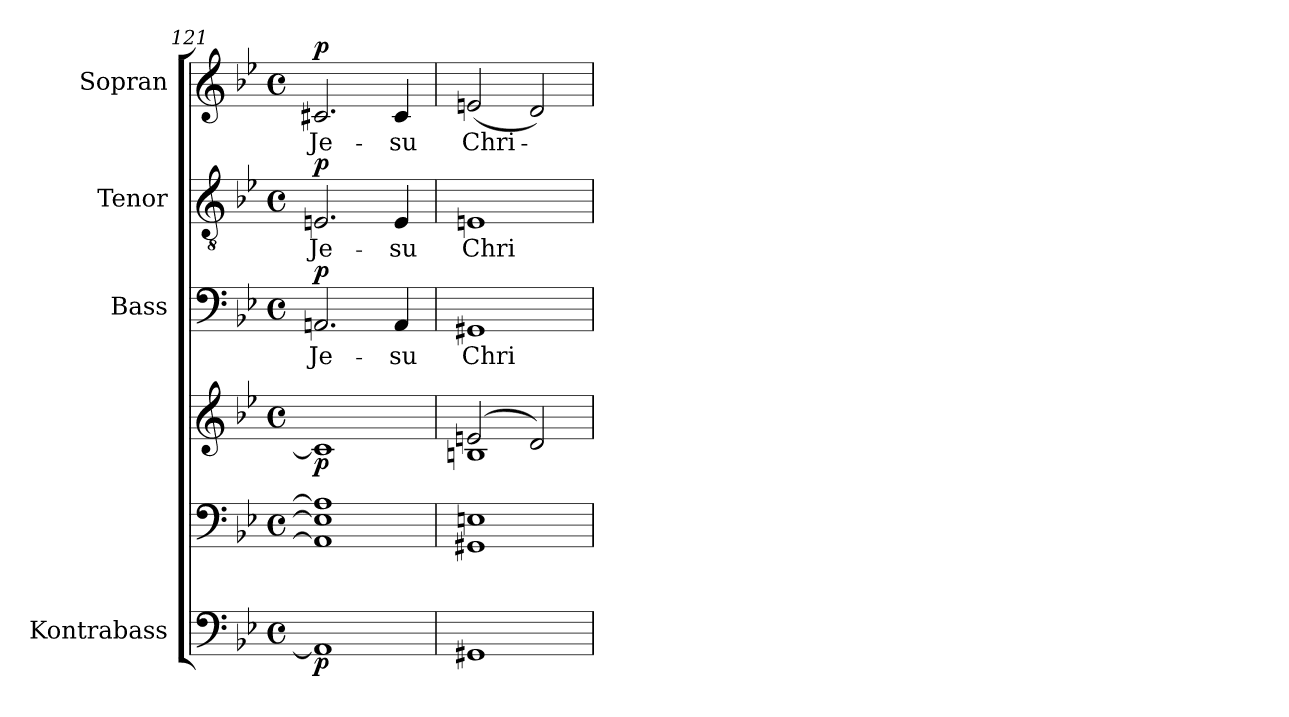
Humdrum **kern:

**kern	**dynam	**kern	**kern	**dynam	**kern	**text	**dynam	**kern	**text	**dynam	**kern	**text	**dynam
*part5	*part5	*part4	*part4	*part4	*part3	*part3	*part3	*part2	*part2	*part2	*part1	*part1	*part1
*staff6	*staff6	*staff5	*staff4	*staff4/5	*staff3	*staff3	*staff3	*staff2	*staff2	*staff2	*staff1	*staff1	*staff1
*I"Kontrabass	*	*	*	*	*I"Bass	*	*	*I"Tenor	*	*	*I"Sopran	*	*
*I'Kb.	*	*	*	*	*I'B.	*	*	*I'T.	*	*	*I'S.	*	*
*clefF4	*	*clefF4	*clefG2	*	*clefF4	*	*	*clefGv2	*	*	*clefG2	*	*
*ITrd7c12	*	*	*	*	*	*	*	*	*	*	*	*	*
*k[b-e-]	*	*k[b-e-]	*k[b-e-]	*	*k[b-e-]	*	*	*k[b-e-]	*	*	*k[b-e-]	*	*
*B-:	*	*B-:	*B-:	*	*B-:	*	*	*B-:	*	*	*B-:	*	*
*M4/4	*	*M4/4	*M4/4	*	*M4/4	*	*	*M4/4	*	*	*M4/4	*	*
*met(c)	*	*met(c)	*met(c)	*	*met(c)	*	*	*met(c)	*	*	*met(c)	*	*
=121	=121	=121	=121	=121	=121	=121	=121	=121	=121	=121	=121	=121	=121
!	!LO:DY:b	!	!	!LO:DY:b	!	!LO:LY:b	!LO:DY:a	!	!LO:LY:b	!LO:DY:a	!	!LO:LY:b	!LO:DY:a
1AAA]	p	1AA] 1E] 1A]	1c#]	p	2.AAn/	Je-	p	2.En/	Je-	p	2.c#X/	Je-	p
!	!	!	!	!	!	!LO:LY:b	!	!	!LO:LY:b	!	!	!LO:LY:b	!
.	.	.	.	.	4AA/	-su	.	4E/	-su	.	4c#/	-su	.
=122	=122	=122	=122	=122	=122	=122	=122	=122	=122	=122	=122	=122	=122
*	*	*	*^	*	*	*	*	*	*	*	*	*	*
!	!	!	!	!	!	!	!LO:LY:b	!	!	!LO:LY:b	!	!	!LO:LY:b	!
1GGG#X	.	1GG#X 1En	(2en/	1Bn	.	1GG#X	Chri-	.	1En	Chri-	.	(<2en/	Chri-	.
.	.	.	2d/)	.	.	.	.	.	.	.	.	2d/)	.	.
*	*	*	*v	*v	*	*	*	*	*	*	*	*	*	*
=	=	=	=	=	=	=	=	=	=	=	=	=	=
*-	*-	*-	*-	*-	*-	*-	*-	*-	*-	*-	*-	*-	*-
